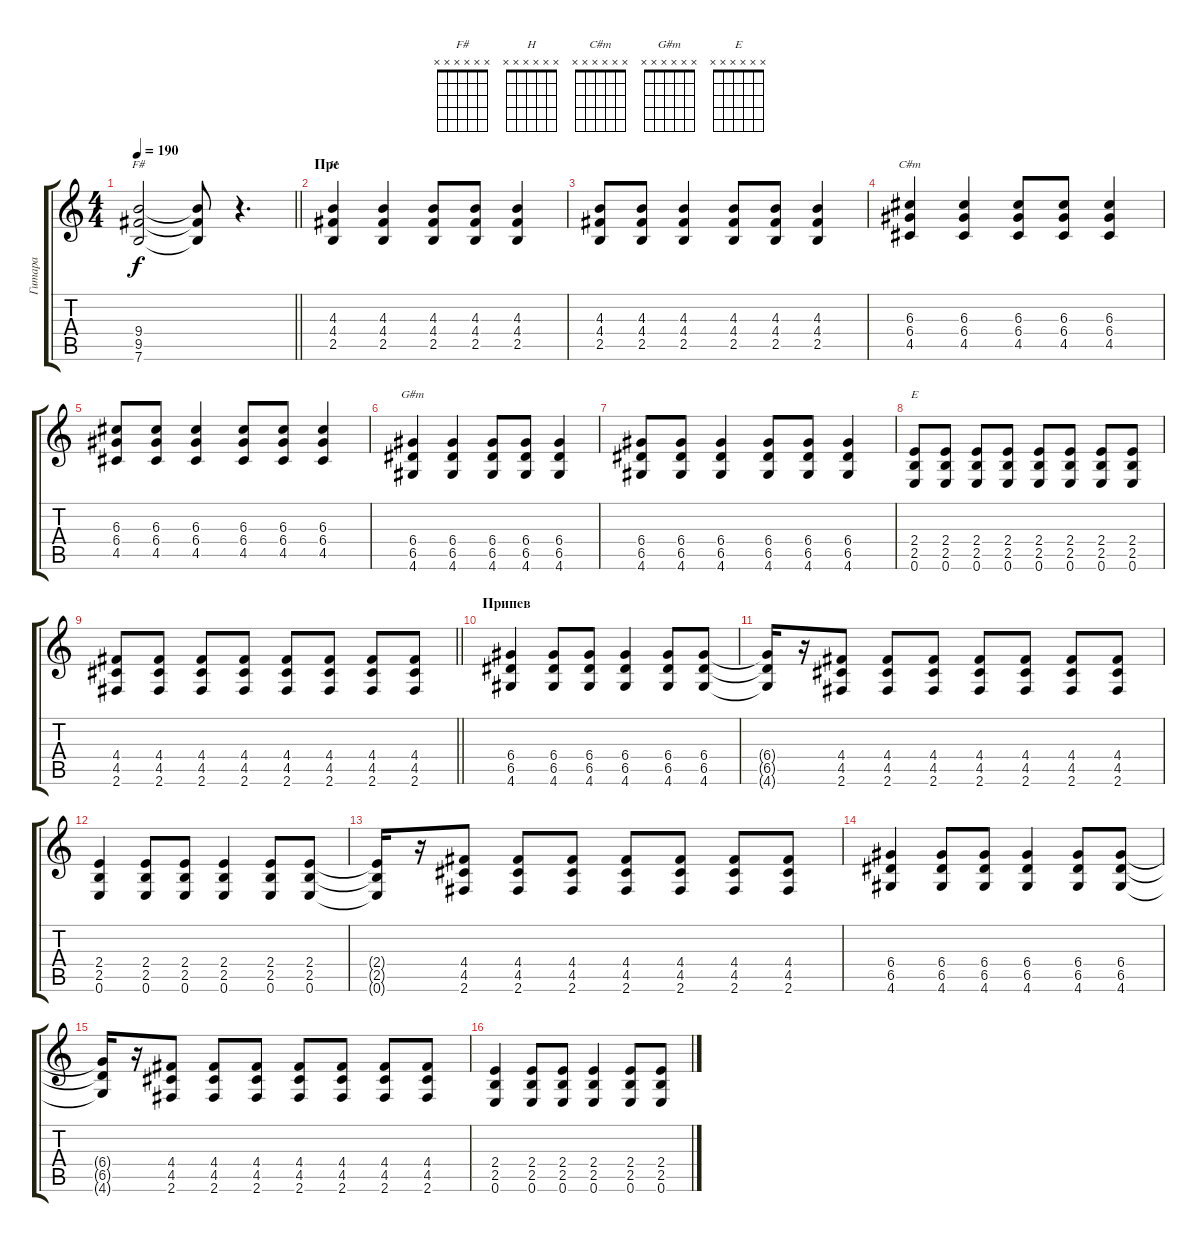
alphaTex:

\track ("Гитара" "Гитара") {instrument distortionguitar}
\staff {score tabs}
\tuning (E4 B3 G3 D3 A2 E2) {hide}
\chord ("F#" x x x x x x)
\chord ("H" x x x x x x)
\chord ("C#m" x x x x x x)
\chord ("G#m" x x x x x x)
\chord ("E" x x x x x x)
\ts (4 4)
\tempo 190
\clef g2
\barLineRight lightlight
\ks c
(9.4{t} 9.5{t} 7.6{t}).2{ch "F#" dy f} (9.4{t} 9.5{t} 7.6{t}).8 r.4{d} |
\section ("" "Пре")
(4.3 4.4 2.5).4{ch "H"} (4.3 4.4 2.5).4 (4.3 4.4 2.5).8 (4.3 4.4 2.5).8 (4.3 4.4 2.5).4 |
(4.3 4.4 2.5).8 (4.3 4.4 2.5).8 (4.3 4.4 2.5).4 (4.3 4.4 2.5).8 (4.3 4.4 2.5).8 (4.3 4.4 2.5).4 |
(6.3 6.4 4.5).4{ch "C#m"} (6.3 6.4 4.5).4 (6.3 6.4 4.5).8 (6.3 6.4 4.5).8 (6.3 6.4 4.5).4 |
(6.3 6.4 4.5).8 (6.3 6.4 4.5).8 (6.3 6.4 4.5).4 (6.3 6.4 4.5).8 (6.3 6.4 4.5).8 (6.3 6.4 4.5).4 |
(6.4 6.5 4.6).4{ch "G#m"} (6.4 6.5 4.6).4 (6.4 6.5 4.6).8 (6.4 6.5 4.6).8 (6.4 6.5 4.6).4 |
(6.4 6.5 4.6).8 (6.4 6.5 4.6).8 (6.4 6.5 4.6).4 (6.4 6.5 4.6).8 (6.4 6.5 4.6).8 (6.4 6.5 4.6).4 |
(2.4 2.5 0.6).8{ch "E"} (2.4 2.5 0.6).8 (2.4 2.5 0.6).8 (2.4 2.5 0.6).8 (2.4 2.5 0.6).8 (2.4 2.5 0.6).8 (2.4 2.5 0.6).8 (2.4 2.5 0.6).8 |
\barLineRight lightlight
(4.4 4.5 2.6).8 (4.4 4.5 2.6).8 (4.4 4.5 2.6).8 (4.4 4.5 2.6).8 (4.4 4.5 2.6).8 (4.4 4.5 2.6).8 (4.4 4.5 2.6).8 (4.4 4.5 2.6).8 |
\section ("" "Припев")
(6.4 6.5 4.6).4 (6.4 6.5 4.6).8 (6.4 6.5 4.6).8 (6.4 6.5 4.6).4 (6.4 6.5 4.6).8 (6.4 6.5 4.6).8 |
(6.4{t} 6.5{t} 4.6{t}).16 r.16 (4.4 4.5 2.6).8 (4.4 4.5 2.6).8 (4.4 4.5 2.6).8 (4.4 4.5 2.6).8 (4.4 4.5 2.6).8 (4.4 4.5 2.6).8 (4.4 4.5 2.6).8 |
(2.4 2.5 0.6).4 (2.4 2.5 0.6).8 (2.4 2.5 0.6).8 (2.4 2.5 0.6).4 (2.4 2.5 0.6).8 (2.4 2.5 0.6).8 |
(2.4{t} 2.5{t} 0.6{t}).16 r.16 (4.4 4.5 2.6).8 (4.4 4.5 2.6).8 (4.4 4.5 2.6).8 (4.4 4.5 2.6).8 (4.4 4.5 2.6).8 (4.4 4.5 2.6).8 (4.4 4.5 2.6).8 |
(6.4 6.5 4.6).4 (6.4 6.5 4.6).8 (6.4 6.5 4.6).8 (6.4 6.5 4.6).4 (6.4 6.5 4.6).8 (6.4 6.5 4.6).8 |
(6.4{t} 6.5{t} 4.6{t}).16 r.16 (4.4 4.5 2.6).8 (4.4 4.5 2.6).8 (4.4 4.5 2.6).8 (4.4 4.5 2.6).8 (4.4 4.5 2.6).8 (4.4 4.5 2.6).8 (4.4 4.5 2.6).8 |
(2.4 2.5 0.6).4 (2.4 2.5 0.6).8 (2.4 2.5 0.6).8 (2.4 2.5 0.6).4 (2.4 2.5 0.6).8 (2.4 2.5 0.6).8
